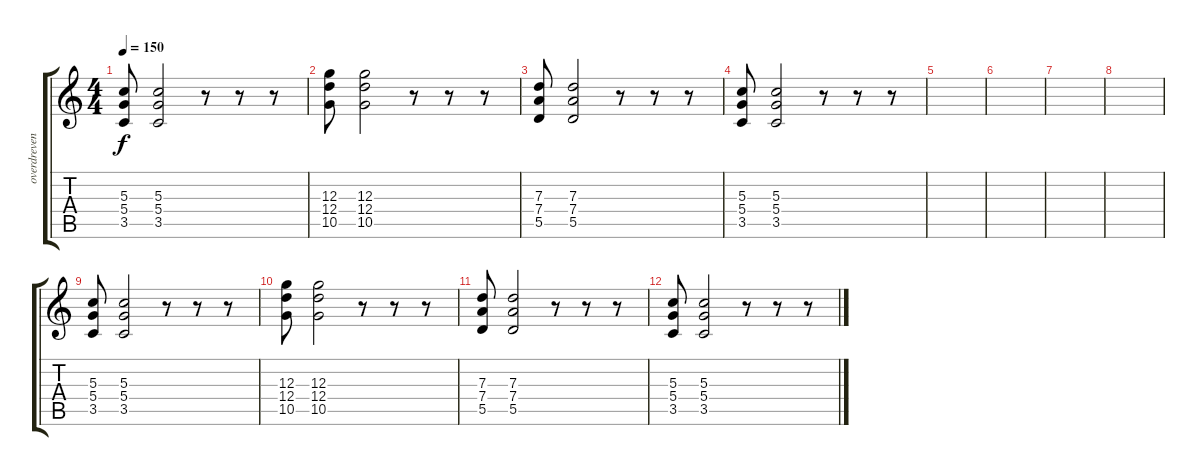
\track ("overdreven elektrisch gitaar" "overdreven") {instrument overdrivenguitar}
\staff {score tabs}
\tuning (E4 B3 G3 D3 A2 E2) {hide}
\ts (4 4)
\tempo 150
\clef g2
\ks c
(5.3 5.4 3.5).8{dy f} (5.3 5.4 3.5).2 r.8 r.8 r.8 |
(12.3 12.4 10.5).8 (12.3 12.4 10.5).2 r.8 r.8 r.8 |
(7.3 7.4 5.5).8 (7.3 7.4 5.5).2 r.8 r.8 r.8 |
(5.3 5.4 3.5).8 (5.3 5.4 3.5).2 r.8 r.8 r.8 |
|
|
|
|
(5.3 5.4 3.5).8 (5.3 5.4 3.5).2 r.8 r.8 r.8 |
(12.3 12.4 10.5).8 (12.3 12.4 10.5).2 r.8 r.8 r.8 |
(7.3 7.4 5.5).8 (7.3 7.4 5.5).2 r.8 r.8 r.8 |
(5.3 5.4 3.5).8 (5.3 5.4 3.5).2 r.8 r.8 r.8
